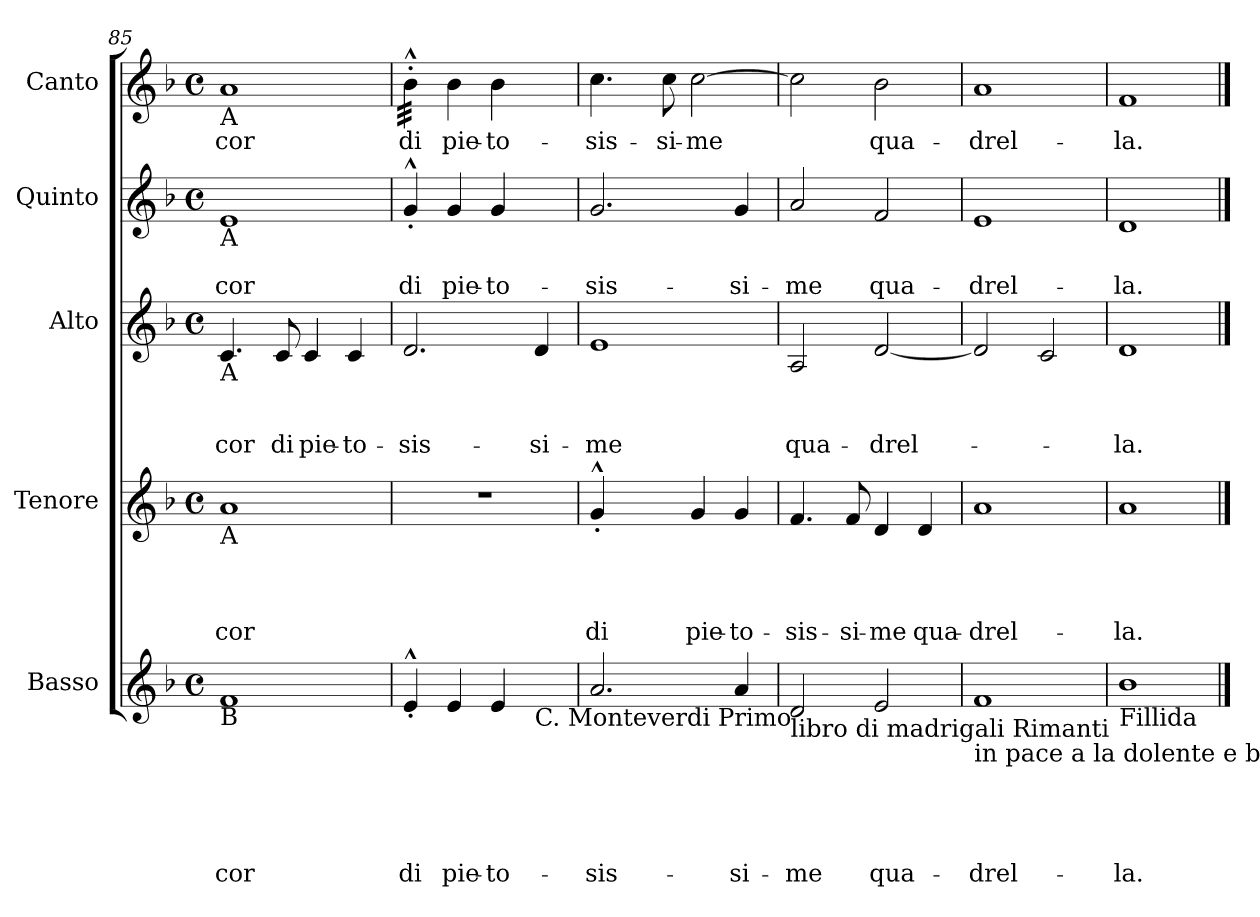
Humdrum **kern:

**kern	**text	**text	**text	**text	**text	**kern	**text	**text	**text	**text	**kern	**text	**text	**text	**kern	**text	**text	**kern	**text
*part5	*part5	*part5	*part5	*part5	*part5	*part4	*part4	*part4	*part4	*part4	*part3	*part3	*part3	*part3	*part2	*part2	*part2	*part1	*part1
*staff5	*staff5	*staff5	*staff5	*staff5	*staff5	*staff4	*staff4	*staff4	*staff4	*staff4	*staff3	*staff3	*staff3	*staff3	*staff2	*staff2	*staff2	*staff1	*staff1
*I"Basso	*	*	*	*	*	*I"Tenore	*	*	*	*	*I"Alto	*	*	*	*I"Quinto	*	*	*I"Canto	*
!!LO:PB:g=z
*clefG2	*	*	*	*	*	*clefG2	*	*	*	*	*clefG2	*	*	*	*clefG2	*	*	*clefG2	*
*k[b-]	*	*	*	*	*	*k[b-]	*	*	*	*	*k[b-]	*	*	*	*k[b-]	*	*	*k[b-]	*
*F:	*	*	*	*	*	*F:	*	*	*	*	*F:	*	*	*	*F:	*	*	*F:	*
*M4/4	*	*	*	*	*	*M4/4	*	*	*	*	*M4/4	*	*	*	*M4/4	*	*	*M4/4	*
*met(c)	*	*	*	*	*	*met(c)	*	*	*	*	*met(c)	*	*	*	*met(c)	*	*	*met(c)	*
=85	=85	=85	=85	=85	=85	=85	=85	=85	=85	=85	=85	=85	=85	=85	=85	=85	=85	=85	=85
!	!	!	!	!	!	!	!	!	!	!	!	!	!	!	!	!	!	!LO:TX:b:t=A	!
!	!	!	!	!	!	!	!	!	!	!	!	!	!	!	!LO:TX:b:t=A	!	!	!	!
!	!	!	!	!	!	!	!	!	!	!	!LO:TX:b:t=A	!	!	!	!	!	!	!	!
!	!	!	!	!	!	!LO:TX:b:t=A	!	!	!	!	!	!	!	!	!	!	!	!	!
!LO:TX:b:t=B	!	!	!	!	!	!	!	!	!	!	!	!	!	!	!	!	!	!	!
!	!	!	!	!	!LO:LY:b	!	!	!	!	!LO:LY:b	!	!	!	!LO:LY:b	!	!	!LO:LY:b	!	!LO:LY:b
1f	.	.	.	.	cor	1a	.	.	.	cor	4.c/	.	.	cor	1e	.	cor	1a	cor
!	!	!	!	!	!	!	!	!	!	!	!	!	!	!LO:LY:b	!	!	!	!	!
.	.	.	.	.	.	.	.	.	.	.	8c/	.	.	di	.	.	.	.	.
!	!	!	!	!	!	!	!	!	!	!	!	!	!	!LO:LY:b	!	!	!	!	!
.	.	.	.	.	.	.	.	.	.	.	4c/	.	.	pie-	.	.	.	.	.
!	!	!	!	!	!	!	!	!	!	!	!	!	!	!LO:LY:b	!	!	!	!	!
.	.	.	.	.	.	.	.	.	.	.	4c/	.	.	-to-	.	.	.	.	.
=86	=86	=86	=86	=86	=86	=86	=86	=86	=86	=86	=86	=86	=86	=86	=86	=86	=86	=86	=86
!	!	!	!	!	!LO:LY:b	!	!	!	!	!	!	!	!	!LO:LY:b	!	!	!LO:LY:b	!	!LO:LY:b
*	*	*	*	*	*	*	*	*	*	*	*	*	*	*	*	*	*	*tremolo	*
4e^^<'</	.	.	.	.	di	1r	.	.	.	.	2.d/	.	.	-sis-	4g^^<'</	.	di	32b-^^>'>\LLL	di
.	.	.	.	.	.	.	.	.	.	.	.	.	.	.	.	.	.	32b-^^>'>\	.
.	.	.	.	.	.	.	.	.	.	.	.	.	.	.	.	.	.	32b-^^>'>\	.
.	.	.	.	.	.	.	.	.	.	.	.	.	.	.	.	.	.	32b-^^>'>\	.
.	.	.	.	.	.	.	.	.	.	.	.	.	.	.	.	.	.	32b-^^>'>\	.
.	.	.	.	.	.	.	.	.	.	.	.	.	.	.	.	.	.	32b-^^>'>\	.
.	.	.	.	.	.	.	.	.	.	.	.	.	.	.	.	.	.	32b-^^>'>\	.
.	.	.	.	.	.	.	.	.	.	.	.	.	.	.	.	.	.	32b-^^>'>\JJJ	.
*	*	*	*	*	*	*	*	*	*	*	*	*	*	*	*	*	*	*Xtremolo	*
!	!	!	!	!	!LO:LY:b	!	!	!	!	!	!	!	!	!	!	!	!LO:LY:b	!	!LO:LY:b
4e/	.	.	.	.	pie-	.	.	.	.	.	.	.	.	.	4g/	.	pie-	4b-\	pie-
!	!	!	!	!	!LO:LY:b	!	!	!	!	!	!	!	!	!	!	!	!LO:LY:b	!	!LO:LY:b
4e/	.	.	.	.	-to-	.	.	.	.	.	.	.	.	.	4g/	.	-to-	4b-\	-to-
!LO:TX:b:t=C. Monteverdi Primo	!	!	!	!	!	!	!	!	!	!	!	!	!	!	!	!	!	!	!
!	!	!	!	!	!	!	!	!	!	!	!	!	!	!LO:LY:b	!	!	!	!	!
4ryy	.	.	.	.	.	.	.	.	.	.	4d/	.	.	-si-	4ryy	.	.	4ryy	.
=87	=87	=87	=87	=87	=87	=87	=87	=87	=87	=87	=87	=87	=87	=87	=87	=87	=87	=87	=87
!	!	!	!	!	!LO:LY:b	!	!	!	!	!LO:LY:b	!	!	!	!LO:LY:b	!	!	!LO:LY:b	!	!LO:LY:b
2.a/	.	.	.	.	-sis-	4g^^<'</	.	.	.	di	1e	.	.	-me	2.g/	.	-sis-	4.cc\	-sis-
.	.	.	.	.	.	4ryy	.	.	.	.	.	.	.	.	.	.	.	.	.
!	!	!	!	!	!	!	!	!	!	!	!	!	!	!	!	!	!	!	!LO:LY:b
.	.	.	.	.	.	.	.	.	.	.	.	.	.	.	.	.	.	8cc\	-si-
!	!	!	!	!	!	!	!	!	!	!LO:LY:b	!	!	!	!	!	!	!	!	!LO:LY:b
.	.	.	.	.	.	4g/	.	.	.	pie-	.	.	.	.	.	.	.	[>2cc\	-me
!	!	!	!	!	!LO:LY:b	!	!	!	!	!LO:LY:b	!	!	!	!	!	!	!LO:LY:b	!	!
4a/	.	.	.	.	-si-	4g/	.	.	.	-to-	.	.	.	.	4g/	.	-si-	.	.
=88	=88	=88	=88	=88	=88	=88	=88	=88	=88	=88	=88	=88	=88	=88	=88	=88	=88	=88	=88
!LO:TX:b:t=libro di madrigali Rimanti	!	!	!	!	!	!	!	!	!	!	!	!	!	!	!	!	!	!	!
!	!	!	!	!	!LO:LY:b	!	!	!	!	!LO:LY:b	!	!	!	!LO:LY:b	!	!	!LO:LY:b	!	!
2d/	.	.	.	.	-me	4.f/	.	.	.	-sis-	2A/	.	.	qua-	2a/	.	-me	2cc\]	.
!	!	!	!	!	!	!	!	!	!	!LO:LY:b	!	!	!	!	!	!	!	!	!
.	.	.	.	.	.	8f/	.	.	.	-si-	.	.	.	.	.	.	.	.	.
!	!	!	!	!	!LO:LY:b	!	!	!	!	!LO:LY:b	!	!	!	!LO:LY:b	!	!	!LO:LY:b	!	!LO:LY:b
2e/	.	.	.	.	qua-	4d/	.	.	.	-me	[<2d/	.	.	-drel-	2f/	.	qua-	2b-\	qua-
!	!	!	!	!	!	!	!	!	!	!LO:LY:b	!	!	!	!	!	!	!	!	!
.	.	.	.	.	.	4d/	.	.	.	qua-	.	.	.	.	.	.	.	.	.
=89	=89	=89	=89	=89	=89	=89	=89	=89	=89	=89	=89	=89	=89	=89	=89	=89	=89	=89	=89
!LO:TX:b:t=in pace a la dolente e bella	!	!	!	!	!	!	!	!	!	!	!	!	!	!	!	!	!	!	!
!	!	!	!	!	!LO:LY:b	!	!	!	!	!LO:LY:b	!	!	!	!	!	!	!LO:LY:b	!	!LO:LY:b
1f	.	.	.	.	-drel-	1a	.	.	.	-drel-	2d/]	.	.	.	1e	.	-drel-	1a	-drel-
.	.	.	.	.	.	.	.	.	.	.	2c/	.	.	.	.	.	.	.	.
=90	=90	=90	=90	=90	=90	=90	=90	=90	=90	=90	=90	=90	=90	=90	=90	=90	=90	=90	=90
!LO:TX:b:t=Fillida	!	!	!	!	!	!	!	!	!	!	!	!	!	!	!	!	!	!	!
!	!	!	!	!	!LO:LY:b	!	!	!	!	!LO:LY:b	!	!	!	!LO:LY:b	!	!	!LO:LY:b	!	!LO:LY:b
1b-	.	.	.	.	-la.	1a	.	.	.	-la.	1d	.	.	-la.	1d	.	-la.	1f	-la.
==	==	==	==	==	==	==	==	==	==	==	==	==	==	==	==	==	==	==	==
*-	*-	*-	*-	*-	*-	*-	*-	*-	*-	*-	*-	*-	*-	*-	*-	*-	*-	*-	*-
